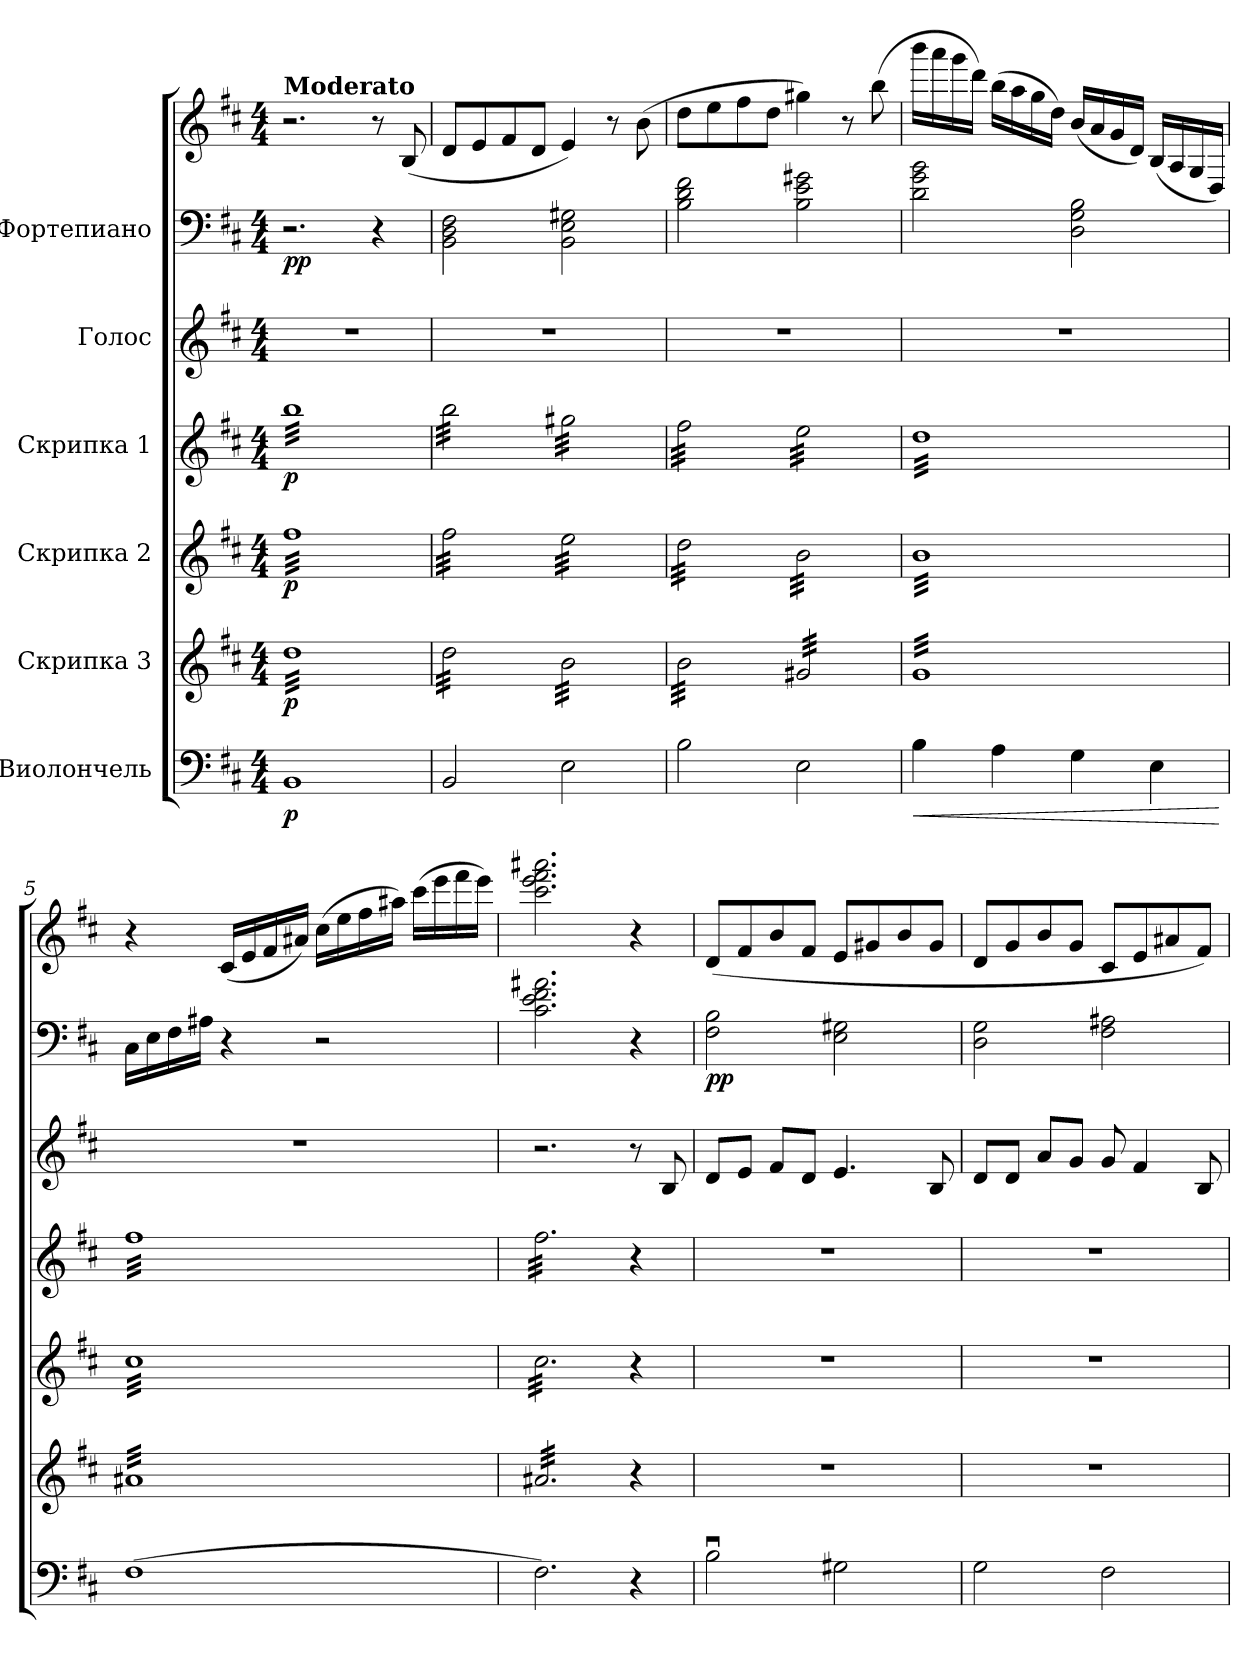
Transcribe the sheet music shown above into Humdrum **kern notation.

**kern	**dynam	**kern	**dynam	**kern	**dynam	**kern	**dynam	**kern	**kern	**kern	**dynam
*part6	*part6	*part5	*part5	*part4	*part4	*part3	*part3	*part2	*part1	*part1	*part1
*staff7	*staff7	*staff6	*staff6	*staff5	*staff5	*staff4	*staff4	*staff3	*staff2	*staff1	*staff1/2
*I"Виолончель	*	*I"Скрипка 3	*	*I"Скрипка 2	*	*I"Скрипка 1	*	*I"Голос	*I"Фортепиано	*	*
*clefF4	*	*clefG2	*	*clefG2	*	*clefG2	*	*clefG2	*clefF4	*clefG2	*
*k[f#c#]	*	*k[f#c#]	*	*k[f#c#]	*	*k[f#c#]	*	*k[f#c#]	*k[f#c#]	*k[f#c#]	*
*M4/4	*	*M4/4	*	*M4/4	*	*M4/4	*	*M4/4	*M4/4	*M4/4	*
=1	=1	=1	=1	=1	=1	=1	=1	=1	=1	=1	=1
!	!	!	!	!	!	!	!	!	!	!LO:TX:a:B:t=Moderato	!
!	!LO:DY:b	!	!LO:DY:b	!	!LO:DY:b	!	!LO:DY:b	!	!	!	!LO:DY:b=2
!	!	!	!	!	!	!	!	!	!	!	!LO:DY:n=1:b
*	*	*tremolo	*	*	*	*	*	*	*	*	*
*	*	*	*	*tremolo	*	*	*	*	*	*	*
*	*	*	*	*	*	*tremolo	*	*	*	*	*
1BB	p	32ddLLL	p	32ff#LLL	p	32bbLLL	p	1r	2.r	2.r	p p
.	.	32dd	.	32ff#	.	32bb	.	.	.	.	.
.	.	32dd	.	32ff#	.	32bb	.	.	.	.	.
.	.	32dd	.	32ff#	.	32bb	.	.	.	.	.
.	.	32dd	.	32ff#	.	32bb	.	.	.	.	.
.	.	32dd	.	32ff#	.	32bb	.	.	.	.	.
.	.	32dd	.	32ff#	.	32bb	.	.	.	.	.
.	.	32dd	.	32ff#	.	32bb	.	.	.	.	.
.	.	32dd	.	32ff#	.	32bb	.	.	.	.	.
.	.	32dd	.	32ff#	.	32bb	.	.	.	.	.
.	.	32dd	.	32ff#	.	32bb	.	.	.	.	.
.	.	32dd	.	32ff#	.	32bb	.	.	.	.	.
.	.	32dd	.	32ff#	.	32bb	.	.	.	.	.
.	.	32dd	.	32ff#	.	32bb	.	.	.	.	.
.	.	32dd	.	32ff#	.	32bb	.	.	.	.	.
.	.	32dd	.	32ff#	.	32bb	.	.	.	.	.
.	.	32dd	.	32ff#	.	32bb	.	.	.	.	.
.	.	32dd	.	32ff#	.	32bb	.	.	.	.	.
.	.	32dd	.	32ff#	.	32bb	.	.	.	.	.
.	.	32dd	.	32ff#	.	32bb	.	.	.	.	.
.	.	32dd	.	32ff#	.	32bb	.	.	.	.	.
.	.	32dd	.	32ff#	.	32bb	.	.	.	.	.
.	.	32dd	.	32ff#	.	32bb	.	.	.	.	.
.	.	32dd	.	32ff#	.	32bb	.	.	.	.	.
.	.	32dd	.	32ff#	.	32bb	.	.	4r	8r	.
.	.	32dd	.	32ff#	.	32bb	.	.	.	.	.
.	.	32dd	.	32ff#	.	32bb	.	.	.	.	.
.	.	32dd	.	32ff#	.	32bb	.	.	.	.	.
.	.	32dd	.	32ff#	.	32bb	.	.	.	(8B/	.
.	.	32dd	.	32ff#	.	32bb	.	.	.	.	.
.	.	32dd	.	32ff#	.	32bb	.	.	.	.	.
.	.	32ddJJJ	.	32ff#JJJ	.	32bbJJJ	.	.	.	.	.
=2	=2	=2	=2	=2	=2	=2	=2	=2	=2	=2	=2
2BB/	.	32dd\LLL	.	32ff#\LLL	.	32bb\LLL	.	1r	2BB\ 2D\ 2F#\	8d/L	.
.	.	32dd\	.	32ff#\	.	32bb\	.	.	.	.	.
.	.	32dd\	.	32ff#\	.	32bb\	.	.	.	.	.
.	.	32dd\	.	32ff#\	.	32bb\	.	.	.	.	.
.	.	32dd\	.	32ff#\	.	32bb\	.	.	.	8e/	.
.	.	32dd\	.	32ff#\	.	32bb\	.	.	.	.	.
.	.	32dd\	.	32ff#\	.	32bb\	.	.	.	.	.
.	.	32dd\	.	32ff#\	.	32bb\	.	.	.	.	.
.	.	32dd\	.	32ff#\	.	32bb\	.	.	.	8f#/	.
.	.	32dd\	.	32ff#\	.	32bb\	.	.	.	.	.
.	.	32dd\	.	32ff#\	.	32bb\	.	.	.	.	.
.	.	32dd\	.	32ff#\	.	32bb\	.	.	.	.	.
.	.	32dd\	.	32ff#\	.	32bb\	.	.	.	8d/J	.
.	.	32dd\	.	32ff#\	.	32bb\	.	.	.	.	.
.	.	32dd\	.	32ff#\	.	32bb\	.	.	.	.	.
.	.	32dd\JJJ	.	32ff#\JJJ	.	32bb\JJJ	.	.	.	.	.
2E\	.	32b\LLL	.	32ee\LLL	.	32gg#X\LLL	.	.	2BB\ 2E\ 2G#X\	4e/)	.
.	.	32b\	.	32ee\	.	32gg#X\	.	.	.	.	.
.	.	32b\	.	32ee\	.	32gg#X\	.	.	.	.	.
.	.	32b\	.	32ee\	.	32gg#X\	.	.	.	.	.
.	.	32b\	.	32ee\	.	32gg#X\	.	.	.	.	.
.	.	32b\	.	32ee\	.	32gg#X\	.	.	.	.	.
.	.	32b\	.	32ee\	.	32gg#X\	.	.	.	.	.
.	.	32b\	.	32ee\	.	32gg#X\	.	.	.	.	.
.	.	32b\	.	32ee\	.	32gg#X\	.	.	.	8r	.
.	.	32b\	.	32ee\	.	32gg#X\	.	.	.	.	.
.	.	32b\	.	32ee\	.	32gg#X\	.	.	.	.	.
.	.	32b\	.	32ee\	.	32gg#X\	.	.	.	.	.
.	.	32b\	.	32ee\	.	32gg#X\	.	.	.	(8b\	.
.	.	32b\	.	32ee\	.	32gg#X\	.	.	.	.	.
.	.	32b\	.	32ee\	.	32gg#X\	.	.	.	.	.
.	.	32b\JJJ	.	32ee\JJJ	.	32gg#X\JJJ	.	.	.	.	.
=3	=3	=3	=3	=3	=3	=3	=3	=3	=3	=3	=3
2B\	.	32b\LLL	.	32dd\LLL	.	32ff#\LLL	.	1r	2B\ 2d\ 2f#\	8dd\L	.
.	.	32b\	.	32dd\	.	32ff#\	.	.	.	.	.
.	.	32b\	.	32dd\	.	32ff#\	.	.	.	.	.
.	.	32b\	.	32dd\	.	32ff#\	.	.	.	.	.
.	.	32b\	.	32dd\	.	32ff#\	.	.	.	8ee\	.
.	.	32b\	.	32dd\	.	32ff#\	.	.	.	.	.
.	.	32b\	.	32dd\	.	32ff#\	.	.	.	.	.
.	.	32b\	.	32dd\	.	32ff#\	.	.	.	.	.
.	.	32b\	.	32dd\	.	32ff#\	.	.	.	8ff#\	.
.	.	32b\	.	32dd\	.	32ff#\	.	.	.	.	.
.	.	32b\	.	32dd\	.	32ff#\	.	.	.	.	.
.	.	32b\	.	32dd\	.	32ff#\	.	.	.	.	.
.	.	32b\	.	32dd\	.	32ff#\	.	.	.	8dd\J	.
.	.	32b\	.	32dd\	.	32ff#\	.	.	.	.	.
.	.	32b\	.	32dd\	.	32ff#\	.	.	.	.	.
.	.	32b\JJJ	.	32dd\JJJ	.	32ff#\JJJ	.	.	.	.	.
2E\	.	32g#X/LLL	.	32b\LLL	.	32ee\LLL	.	.	2B\ 2e\ 2g#X\	4gg#X\)	.
.	.	32g#X/	.	32b\	.	32ee\	.	.	.	.	.
.	.	32g#X/	.	32b\	.	32ee\	.	.	.	.	.
.	.	32g#X/	.	32b\	.	32ee\	.	.	.	.	.
.	.	32g#X/	.	32b\	.	32ee\	.	.	.	.	.
.	.	32g#X/	.	32b\	.	32ee\	.	.	.	.	.
.	.	32g#X/	.	32b\	.	32ee\	.	.	.	.	.
.	.	32g#X/	.	32b\	.	32ee\	.	.	.	.	.
.	.	32g#X/	.	32b\	.	32ee\	.	.	.	8r	.
.	.	32g#X/	.	32b\	.	32ee\	.	.	.	.	.
.	.	32g#X/	.	32b\	.	32ee\	.	.	.	.	.
.	.	32g#X/	.	32b\	.	32ee\	.	.	.	.	.
.	.	32g#X/	.	32b\	.	32ee\	.	.	.	(8bb\	.
.	.	32g#X/	.	32b\	.	32ee\	.	.	.	.	.
.	.	32g#X/	.	32b\	.	32ee\	.	.	.	.	.
.	.	32g#X/JJJ	.	32b\JJJ	.	32ee\JJJ	.	.	.	.	.
!!LO:LB:g=z
=4	=4	=4	=4	=4	=4	=4	=4	=4	=4	=4	=4
!	!LO:HP:b	!	!	!	!	!	!	!	!	!	!
4B\	<	32gLLL	.	32bLLL	.	32ddLLL	.	1r	2d\ 2g\ 2b\	16bbb\LL	.
.	.	32g	.	32b	.	32dd	.	.	.	.	.
.	.	32g	.	32b	.	32dd	.	.	.	16aaa\	.
.	.	32g	.	32b	.	32dd	.	.	.	.	.
.	.	32g	.	32b	.	32dd	.	.	.	16ggg\	.
.	.	32g	.	32b	.	32dd	.	.	.	.	.
.	.	32g	.	32b	.	32dd	.	.	.	16ddd\JJ)	.
.	.	32g	.	32b	.	32dd	.	.	.	.	.
4A\	.	32g	.	32b	.	32dd	.	.	.	(16bb\LL	.
.	.	32g	.	32b	.	32dd	.	.	.	.	.
.	.	32g	.	32b	.	32dd	.	.	.	16aa\	.
.	.	32g	.	32b	.	32dd	.	.	.	.	.
.	.	32g	.	32b	.	32dd	.	.	.	16gg\	.
.	.	32g	.	32b	.	32dd	.	.	.	.	.
.	.	32g	.	32b	.	32dd	.	.	.	16dd\JJ)	.
.	.	32g	.	32b	.	32dd	.	.	.	.	.
4G\	.	32g	.	32b	.	32dd	.	.	2D\ 2G\ 2B\	(16b/LL	.
.	.	32g	.	32b	.	32dd	.	.	.	.	.
.	.	32g	.	32b	.	32dd	.	.	.	16a/	.
.	.	32g	.	32b	.	32dd	.	.	.	.	.
.	.	32g	.	32b	.	32dd	.	.	.	16g/	.
.	.	32g	.	32b	.	32dd	.	.	.	.	.
.	.	32g	.	32b	.	32dd	.	.	.	16d/JJ)	.
.	.	32g	.	32b	.	32dd	.	.	.	.	.
4E\	.	32g	.	32b	.	32dd	.	.	.	(16B/LL	.
.	.	32g	.	32b	.	32dd	.	.	.	.	.
.	.	32g	.	32b	.	32dd	.	.	.	16A/	.
.	.	32g	.	32b	.	32dd	.	.	.	.	.
.	.	32g	.	32b	.	32dd	.	.	.	16G/	.
.	.	32g	.	32b	.	32dd	.	.	.	.	.
.	.	32g	.	32b	.	32dd	.	.	.	16D/JJ)	.
.	.	32gJJJ	.	32bJJJ	.	32ddJJJ	.	.	.	.	.
.	[	.	.	.	.	.	.	.	.	.	.
=5	=5	=5	=5	=5	=5	=5	=5	=5	=5	=5	=5
(1F#	.	32a#XLLL	.	32cc#LLL	.	32ff#LLL	.	1r	16C#\LL	4r	.
.	.	32a#X	.	32cc#	.	32ff#	.	.	.	.	.
.	.	32a#X	.	32cc#	.	32ff#	.	.	16E\	.	.
.	.	32a#X	.	32cc#	.	32ff#	.	.	.	.	.
.	.	32a#X	.	32cc#	.	32ff#	.	.	16F#\	.	.
.	.	32a#X	.	32cc#	.	32ff#	.	.	.	.	.
.	.	32a#X	.	32cc#	.	32ff#	.	.	16A#X\JJ	.	.
.	.	32a#X	.	32cc#	.	32ff#	.	.	.	.	.
.	.	32a#X	.	32cc#	.	32ff#	.	.	4r	(16c#/LL	.
.	.	32a#X	.	32cc#	.	32ff#	.	.	.	.	.
.	.	32a#X	.	32cc#	.	32ff#	.	.	.	16e/	.
.	.	32a#X	.	32cc#	.	32ff#	.	.	.	.	.
.	.	32a#X	.	32cc#	.	32ff#	.	.	.	16f#/	.
.	.	32a#X	.	32cc#	.	32ff#	.	.	.	.	.
.	.	32a#X	.	32cc#	.	32ff#	.	.	.	16a#X/JJ)	.
.	.	32a#X	.	32cc#	.	32ff#	.	.	.	.	.
.	.	32a#X	.	32cc#	.	32ff#	.	.	2r	(16cc#\LL	.
.	.	32a#X	.	32cc#	.	32ff#	.	.	.	.	.
.	.	32a#X	.	32cc#	.	32ff#	.	.	.	16ee\	.
.	.	32a#X	.	32cc#	.	32ff#	.	.	.	.	.
.	.	32a#X	.	32cc#	.	32ff#	.	.	.	16ff#\	.
.	.	32a#X	.	32cc#	.	32ff#	.	.	.	.	.
.	.	32a#X	.	32cc#	.	32ff#	.	.	.	16aa#X\JJ)	.
.	.	32a#X	.	32cc#	.	32ff#	.	.	.	.	.
.	.	32a#X	.	32cc#	.	32ff#	.	.	.	(16ccc#\LL	.
.	.	32a#X	.	32cc#	.	32ff#	.	.	.	.	.
.	.	32a#X	.	32cc#	.	32ff#	.	.	.	16eee\	.
.	.	32a#X	.	32cc#	.	32ff#	.	.	.	.	.
.	.	32a#X	.	32cc#	.	32ff#	.	.	.	16fff#\	.
.	.	32a#X	.	32cc#	.	32ff#	.	.	.	.	.
.	.	32a#X	.	32cc#	.	32ff#	.	.	.	16eee\JJ)	.
.	.	32a#XJJJ	.	32cc#JJJ	.	32ff#JJJ	.	.	.	.	.
!!LO:PB:g=z
=6	=6	=6	=6	=6	=6	=6	=6	=6	=6	=6	=6
2.F#\)	.	32a#X/LLL	.	32cc#\LLL	.	32ff#\LLL	.	2.r	2.c#\ 2.e\ 2.f#\ 2.a#X\	2.ccc#\ 2.eee\ 2.fff#\ 2.aaa#X\	.
.	.	32a#X/	.	32cc#\	.	32ff#\	.	.	.	.	.
.	.	32a#X/	.	32cc#\	.	32ff#\	.	.	.	.	.
.	.	32a#X/	.	32cc#\	.	32ff#\	.	.	.	.	.
.	.	32a#X/	.	32cc#\	.	32ff#\	.	.	.	.	.
.	.	32a#X/	.	32cc#\	.	32ff#\	.	.	.	.	.
.	.	32a#X/	.	32cc#\	.	32ff#\	.	.	.	.	.
.	.	32a#X/	.	32cc#\	.	32ff#\	.	.	.	.	.
.	.	32a#X/	.	32cc#\	.	32ff#\	.	.	.	.	.
.	.	32a#X/	.	32cc#\	.	32ff#\	.	.	.	.	.
.	.	32a#X/	.	32cc#\	.	32ff#\	.	.	.	.	.
.	.	32a#X/	.	32cc#\	.	32ff#\	.	.	.	.	.
.	.	32a#X/	.	32cc#\	.	32ff#\	.	.	.	.	.
.	.	32a#X/	.	32cc#\	.	32ff#\	.	.	.	.	.
.	.	32a#X/	.	32cc#\	.	32ff#\	.	.	.	.	.
.	.	32a#X/	.	32cc#\	.	32ff#\	.	.	.	.	.
.	.	32a#X/	.	32cc#\	.	32ff#\	.	.	.	.	.
.	.	32a#X/	.	32cc#\	.	32ff#\	.	.	.	.	.
.	.	32a#X/	.	32cc#\	.	32ff#\	.	.	.	.	.
.	.	32a#X/	.	32cc#\	.	32ff#\	.	.	.	.	.
.	.	32a#X/	.	32cc#\	.	32ff#\	.	.	.	.	.
.	.	32a#X/	.	32cc#\	.	32ff#\	.	.	.	.	.
.	.	32a#X/	.	32cc#\	.	32ff#\	.	.	.	.	.
.	.	32a#X/JJJ	.	32cc#\JJJ	.	32ff#\JJJ	.	.	.	.	.
*	*	*	*	*	*	*Xtremolo	*	*	*	*	*
*	*	*	*	*Xtremolo	*	*	*	*	*	*	*
*	*	*Xtremolo	*	*	*	*	*	*	*	*	*
4r	.	4r	.	4r	.	4r	.	8r	4r	4r	.
.	.	.	.	.	.	.	.	8B/	.	.	.
=7	=7	=7	=7	=7	=7	=7	=7	=7	=7	=7	=7
!	!	!	!	!	!	!	!	!	!	!	!LO:DY:b=2
!	!	!	!	!	!	!	!	!	!	!	!LO:DY:n=1:b
2Bu\	.	1r	.	1r	.	1r	.	8d/L	2F#\ 2B\	(8d/L	p p
.	.	.	.	.	.	.	.	8e/J	.	8f#/	.
.	.	.	.	.	.	.	.	8f#/L	.	8b/	.
.	.	.	.	.	.	.	.	8d/J	.	8f#/J	.
2G#X\	.	.	.	.	.	.	.	4.e/	2E\ 2G#X\	8e/L	.
.	.	.	.	.	.	.	.	.	.	8g#X/	.
.	.	.	.	.	.	.	.	.	.	8b/	.
.	.	.	.	.	.	.	.	8B/	.	8g#/J	.
=8	=8	=8	=8	=8	=8	=8	=8	=8	=8	=8	=8
2G\	.	1r	.	1r	.	1r	.	8d/L	2D\ 2G\	8d/L	.
.	.	.	.	.	.	.	.	8d/J	.	8g/	.
.	.	.	.	.	.	.	.	8a/L	.	8b/	.
.	.	.	.	.	.	.	.	8g/J	.	8g/J	.
2F#\	.	.	.	.	.	.	.	8g/	2F#\ 2A#X\	8c#/L	.
.	.	.	.	.	.	.	.	4f#/	.	8e/	.
.	.	.	.	.	.	.	.	.	.	8a#X/	.
.	.	.	.	.	.	.	.	8B/	.	8f#/J)	.
=	=	=	=	=	=	=	=	=	=	=	=
*-	*-	*-	*-	*-	*-	*-	*-	*-	*-	*-	*-
